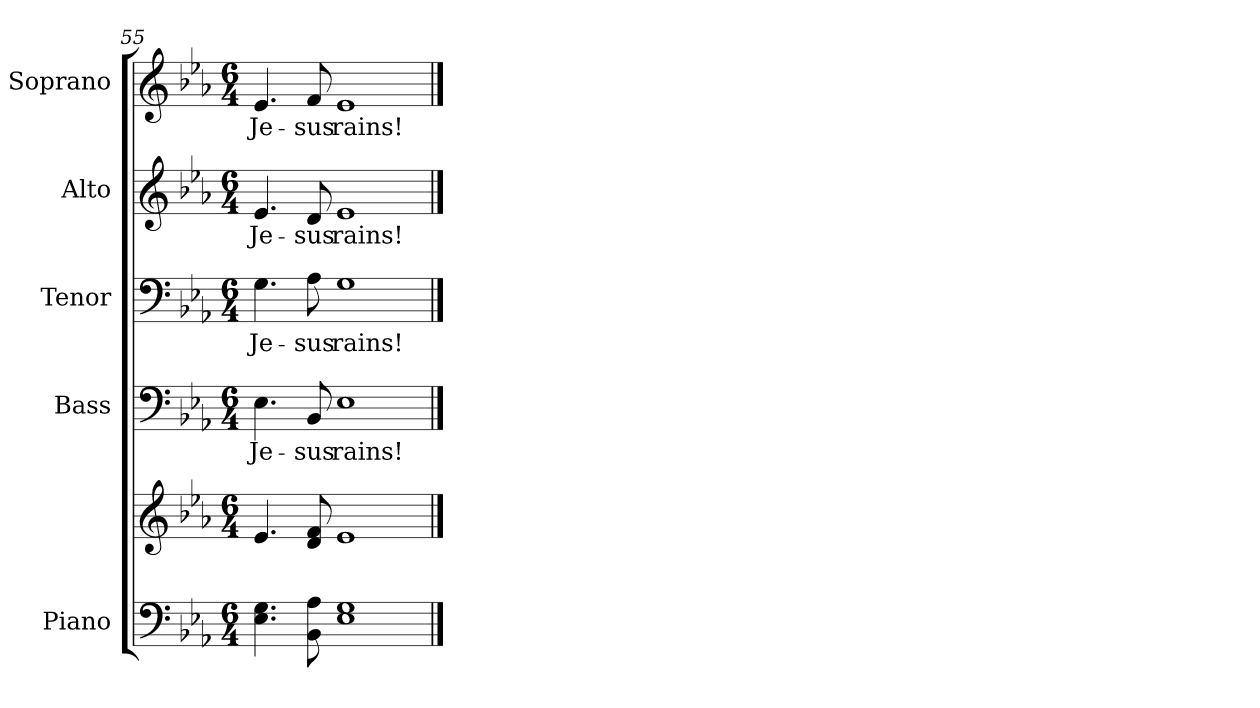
**kern	**kern	**kern	**text	**kern	**text	**kern	**text	**kern	**text
*part5	*part5	*part4	*part4	*part3	*part3	*part2	*part2	*part1	*part1
*staff6	*staff5	*staff4	*staff4	*staff3	*staff3	*staff2	*staff2	*staff1	*staff1
*I"Piano	*	*I"Bass	*	*I"Tenor	*	*I"Alto	*	*I"Soprano	*
*I'Pno.	*	*I'B.	*	*I'T.	*	*I'A.	*	*I'S.	*
*clefF4	*clefG2	*clefF4	*	*clefF4	*	*clefG2	*	*clefG2	*
*k[b-e-a-]	*k[b-e-a-]	*k[b-e-a-]	*	*k[b-e-a-]	*	*k[b-e-a-]	*	*k[b-e-a-]	*
*E-:	*E-:	*E-:	*	*E-:	*	*E-:	*	*E-:	*
*M6/4	*M6/4	*M6/4	*	*M6/4	*	*M6/4	*	*M6/4	*
=55	=55	=55	=55	=55	=55	=55	=55	=55	=55
!	!	!	!LO:LY:b:color=#000000	!	!	!	!	!	!
!	!	!	!	!	!LO:LY:b:color=#000000	!	!	!	!
!	!	!	!	!	!	!	!LO:LY:b:color=#000000	!	!
!	!	!	!	!	!	!	!	!	!LO:LY:b:color=#000000
4.E-i\ 4.Gi	4.e-i/	4.E-i\	Je-	4.Gi\	Je-	4.e-i/	Je-	4.e-i/	Je-
!	!	!	!LO:LY:b:color=#000000	!	!	!	!	!	!
!	!	!	!	!	!LO:LY:b:color=#000000	!	!	!	!
!	!	!	!	!	!	!	!LO:LY:b:color=#000000	!	!
!	!	!	!	!	!	!	!	!	!LO:LY:b:color=#000000
8BB-i\ 8A-i	8di/ 8fi	8BB-i/	-sus	8A-i\	-sus	8di/	-sus	8fi/	-sus
!	!	!	!LO:LY:b:color=#000000	!	!	!	!	!	!
!	!	!	!	!	!LO:LY:b:color=#000000	!	!	!	!
!	!	!	!	!	!	!	!LO:LY:b:color=#000000	!	!
!	!	!	!	!	!	!	!	!	!LO:LY:b:color=#000000
1E-i 1Gi	1e-i	1E-i	rains!	1Gi	rains!	1e-i	rains!	1e-i	rains!
==	==	==	==	==	==	==	==	==	==
*-	*-	*-	*-	*-	*-	*-	*-	*-	*-
